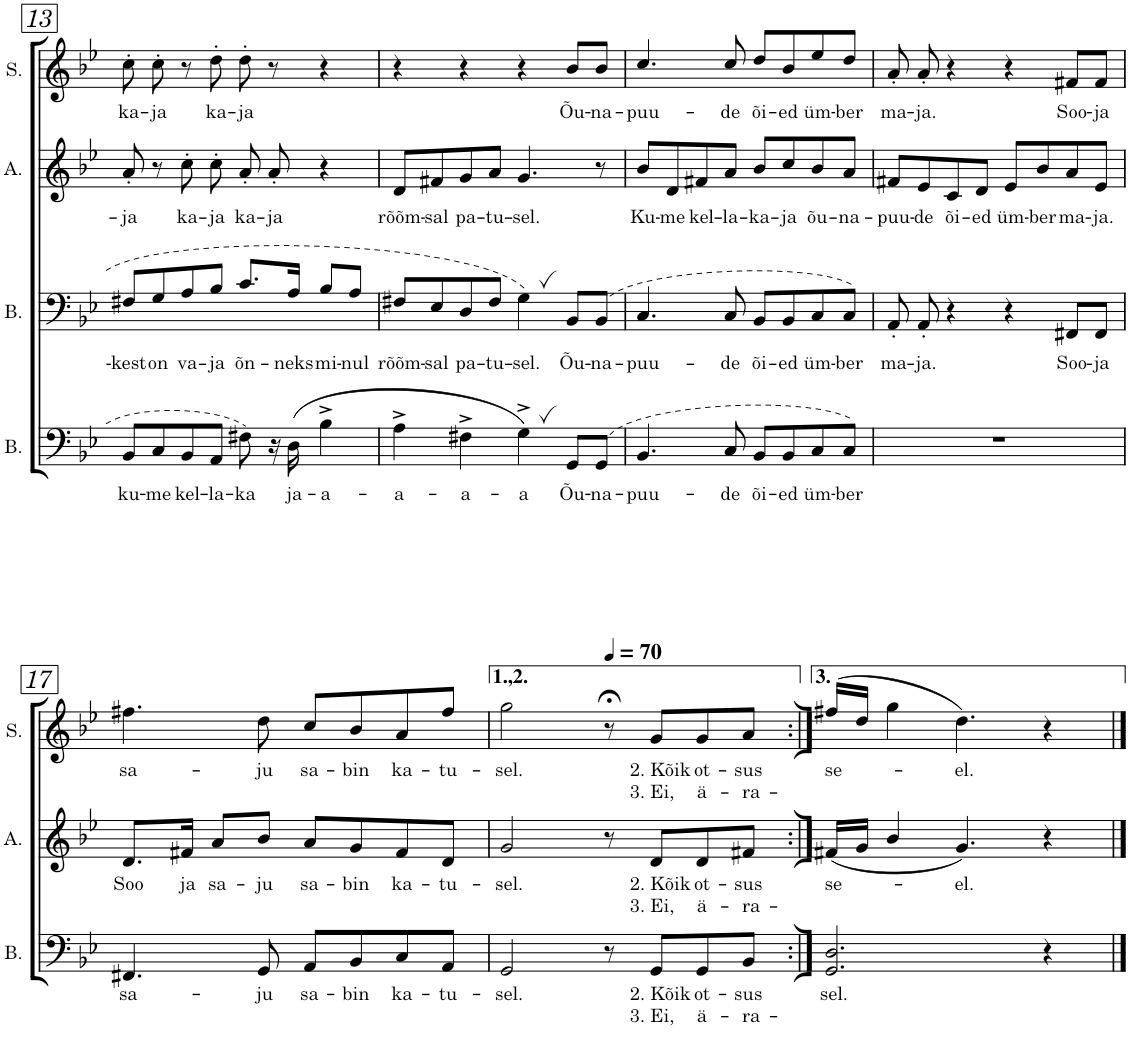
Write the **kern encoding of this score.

**kern	**text	**kern	**text	**text	**kern	**text	**text	**kern	**text	**text
*part4	*part4	*part3	*part3	*part3	*part2	*part2	*part2	*part1	*part1	*part1
*staff4	*staff4	*staff3	*staff3	*staff3	*staff2	*staff2	*staff2	*staff1	*staff1	*staff1
*I"Bass	*	*I"Baritone	*	*	*I"Alto	*	*	*I"Soprano	*	*
*I'B.	*	*I'B.	*	*	*I'A.	*	*	*I'S.	*	*
!!LO:PB:g=z
*clefF4	*	*clefF4	*	*	*clefG2	*	*	*clefG2	*	*
*	*	*	*	*	*Trd1c2	*	*	*	*	*
*k[b-e-]	*	*k[b-e-]	*	*	*k[b-e-]	*	*	*k[b-e-]	*	*
*M4/4	*	*M4/4	*	*	*M4/4	*	*	*M4/4	*	*
=13	=13	=13	=13	=13	=13	=13	=13	=13	=13	=13
!	!LO:LY:b	!	!LO:LY:b	!	!	!LO:LY:b	!	!	!LO:LY:b	!
8BB-/L	ku-	8F#X/L	-kest	.	8a'/	-ja	.	8cc'\	ka-	.
!	!LO:LY:b	!	!LO:LY:b	!	!	!	!	!	!LO:LY:b	!
8C/	-me	8G/	on	.	8r	.	.	8cc'\	-ja	.
!	!LO:LY:b	!	!LO:LY:b	!	!	!LO:LY:b	!	!	!	!
8BB-/	kel-	8A/	va-	.	8cc'\	ka-	.	8r	.	.
!	!LO:LY:b	!	!LO:LY:b	!	!	!LO:LY:b	!	!	!LO:LY:b	!
8AA/J	-la-	8B-/J	-ja	.	8cc'\	-ja	.	8dd'\	ka-	.
!	!LO:LY:b	!	!LO:LY:b	!	!	!LO:LY:b	!	!	!LO:LY:b	!
8F#X\	-ka	8.c/L	õn-	.	8a'/	ka-	.	8dd'\	-ja	.
!	!	!	!	!	!	!LO:LY:b	!	!	!	!
16r	.	.	.	.	8a'/	-ja	.	8r	.	.
!	!LO:LY:b	!	!LO:LY:b	!	!	!	!	!	!	!
(16D\	ja-	16A/Jk	-neks	.	.	.	.	.	.	.
!	!LO:LY:b	!	!LO:LY:b	!	!	!	!	!	!	!
4B-^\	-a-	8B-/L	mi-	.	4r	.	.	4r	.	.
!	!	!	!LO:LY:b	!	!	!	!	!	!	!
.	.	8A/J	-nul	.	.	.	.	.	.	.
=14	=14	=14	=14	=14	=14	=14	=14	=14	=14	=14
!	!LO:LY:b	!	!LO:LY:b	!	!	!LO:LY:b	!	!	!	!
4A^\	-a-	8F#X/L	rõõm-	.	8d/L	rõõm-	.	4r	.	.
!	!	!	!LO:LY:b	!	!	!LO:LY:b	!	!	!	!
.	.	8E-/	-sal	.	8f#X/	-sal	.	.	.	.
!	!LO:LY:b	!	!LO:LY:b	!	!	!LO:LY:b	!	!	!	!
4F#X^\	-a-	8D/	pa-	.	8g/	pa-	.	4r	.	.
!	!	!	!LO:LY:b	!	!	!LO:LY:b	!	!	!	!
.	.	8F#/J	tu-	.	8a/J	-tu-	.	.	.	.
!	!LO:LY:b	!	!LO:LY:b	!	!	!LO:LY:b	!	!	!	!
4G'~^,\)	-a	4G'~,\	-sel.	.	4.g/	sel.	.	4r	.	.
!	!LO:LY:b	!	!LO:LY:b	!	!	!	!	!	!LO:LY:b	!
8GG/L	Õu-	8BB-/L	Õu-	.	.	.	.	8b-/L	Õu-	.
!	!LO:LY:b	!	!LO:LY:b	!	!	!	!	!	!LO:LY:b	!
(>8GG/J	-na-	(>8BB-/J	-na-	.	8r	.	.	8b-/J	-na-	.
=15	=15	=15	=15	=15	=15	=15	=15	=15	=15	=15
!	!LO:LY:b	!	!LO:LY:b	!	!	!LO:LY:b	!	!	!LO:LY:b	!
4.BB-/	-puu-	4.C/	-puu-	.	8b-/L	Ku-	.	4.cc/	-puu-	.
!	!	!	!	!	!	!LO:LY:b	!	!	!	!
.	.	.	.	.	8d/	-me	.	.	.	.
!	!	!	!	!	!	!LO:LY:b	!	!	!	!
.	.	.	.	.	8f#X/	kel-	.	.	.	.
!	!LO:LY:b	!	!LO:LY:b	!	!	!LO:LY:b	!	!	!LO:LY:b	!
8C/	-de	8C/	-de	.	8a/J	-la-	.	8cc/	-de	.
!	!LO:LY:b	!	!LO:LY:b	!	!	!LO:LY:b	!	!	!LO:LY:b	!
8BB-/L	õi-	8BB-/L	õi-	.	8b-/L	-ka-	.	8dd/L	õi-	.
!	!LO:LY:b	!	!LO:LY:b	!	!	!LO:LY:b	!	!	!LO:LY:b	!
8BB-/	-ed	8BB-/	-ed	.	8cc/	-ja	.	8b-/	-ed	.
!	!LO:LY:b	!	!LO:LY:b	!	!	!LO:LY:b	!	!	!LO:LY:b	!
8C/	üm-	8C/	üm-	.	8b-/	õu-	.	8ee-/	üm-	.
!	!LO:LY:b	!	!LO:LY:b	!	!	!LO:LY:b	!	!	!LO:LY:b	!
8C/J)	-ber	8C/J)	-ber	.	8a/J	-na-	.	8dd/J	-ber	.
=16	=16	=16	=16	=16	=16	=16	=16	=16	=16	=16
!	!	!	!LO:LY:b	!	!	!LO:LY:b	!	!	!LO:LY:b	!
1r	.	8AA'/	ma-	.	8f#X/L	-puu-	.	8a'/	ma-	.
!	!	!	!LO:LY:b	!	!	!LO:LY:b	!	!	!LO:LY:b	!
.	.	8AA'/	-ja.	.	8e-/	-de	.	8a'/	-ja.	.
!	!	!	!	!	!	!LO:LY:b	!	!	!	!
.	.	4r	.	.	8c/	õi-	.	4r	.	.
!	!	!	!	!	!	!LO:LY:b	!	!	!	!
.	.	.	.	.	8d/J	-ed	.	.	.	.
!	!	!	!	!	!	!LO:LY:b	!	!	!	!
.	.	4r	.	.	8e-/L	üm-	.	4r	.	.
!	!	!	!	!	!	!LO:LY:b	!	!	!	!
.	.	.	.	.	8b-/	-ber	.	.	.	.
!	!	!	!LO:LY:b	!	!	!LO:LY:b	!	!	!LO:LY:b	!
.	.	8FF#X/L	Soo-	.	8a/	ma-	.	8f#X/L	Soo-	.
!	!	!	!LO:LY:b	!	!	!LO:LY:b	!	!	!LO:LY:b	!
.	.	8FF#/J	-ja	.	8e-/J	-ja.	.	8f#/J	-ja	.
!!LO:LB:g=z
=17	=17	=17	=17	=17	=17	=17	=17	=17	=17	=17
!	!	!	!LO:LY:b	!	!	!LO:LY:b	!	!	!LO:LY:b	!
1r	.	4.FF#X/	sa-	.	8.d/L	Soo	.	4.ff#X\	sa-	.
!	!	!	!	!	!	!LO:LY:b	!	!	!	!
.	.	.	.	.	16f#X/Jk	ja	.	.	.	.
!	!	!	!	!	!	!LO:LY:b	!	!	!	!
.	.	.	.	.	8a/L	sa-	.	.	.	.
!	!	!	!LO:LY:b	!	!	!LO:LY:b	!	!	!LO:LY:b	!
.	.	8GG/	-ju	.	8b-/J	-ju	.	8dd\	-ju	.
!	!	!	!LO:LY:b	!	!	!LO:LY:b	!	!	!LO:LY:b	!
.	.	8AA/L	sa-	.	8a/L	sa-	.	8cc/L	-sa-	.
!	!	!	!LO:LY:b	!	!	!LO:LY:b	!	!	!LO:LY:b	!
.	.	8BB-/	-bin	.	8g/	-bin	.	8b-/	-bin	.
!	!	!	!LO:LY:b	!	!	!LO:LY:b	!	!	!LO:LY:b	!
.	.	8C/	ka-	.	8f#/	ka-	.	8a/	ka-	.
!	!	!	!LO:LY:b	!	!	!LO:LY:b	!	!	!LO:LY:b	!
.	.	8AA/J	-tu-	.	8d/J	-tu-	.	8ff#/J	-tu-	.
=18	=18	=18	=18	=18	=18	=18	=18	=18	=18	=18
!	!	!	!LO:LY:b	!	!	!LO:LY:b	!	!	!LO:LY:b	!
1r	.	2GG/	-sel.	.	2g/	-sel.	.	2gg\	-sel.	.
*	*	*	*	*	*	*	*	*MM70	*	*
.	.	8r	.	.	8r	.	.	8r;<	.	.
!	!	!	!LO:LY:b	!LO:LY:b	!	!LO:LY:b	!LO:LY:b	!	!LO:LY:b	!LO:LY:b
.	.	8GG/L	2. Kõik	3. Ei,	8d/L	2. Kõik	3. Ei,	8g/L	2. Kõik	3. Ei,
!	!	!	!LO:LY:b	!LO:LY:b	!	!LO:LY:b	!LO:LY:b	!	!LO:LY:b	!LO:LY:b
.	.	8GG/	ot-	ä-	8d/	ot-	ä-	8g/	ot-	ä-
!	!	!	!LO:LY:b	!LO:LY:b	!	!LO:LY:b	!LO:LY:b	!	!LO:LY:b	!LO:LY:b
.	.	8BB-/J	-sus	-ra-	8f#X/J	-sus	-ra-	8a/J	-sus	-ra-
=19:|!	=19:|!	=19:|!	=19:|!	=19:|!	=19:|!	=19:|!	=19:|!	=19:|!	=19:|!	=19:|!
!	!	!	!LO:LY:b	!	!	!LO:LY:b	!	!	!LO:LY:b	!
1r	.	2.GG/ 2.D/	sel.	.	(16f#X/LL	se-	.	(16ff#X/LL	se-	.
.	.	.	.	.	16g/JJ	.	.	16dd/JJ	.	.
.	.	.	.	.	4b-/	.	.	4gg\	.	.
!	!	!	!	!	!	!LO:LY:b	!	!	!LO:LY:b	!
.	.	.	.	.	4.g/)	-el.	.	4.dd\)	-el.	.
.	.	4r	.	.	4r	.	.	4r	.	.
==	==	==	==	==	==	==	==	==	==	==
*-	*-	*-	*-	*-	*-	*-	*-	*-	*-	*-
